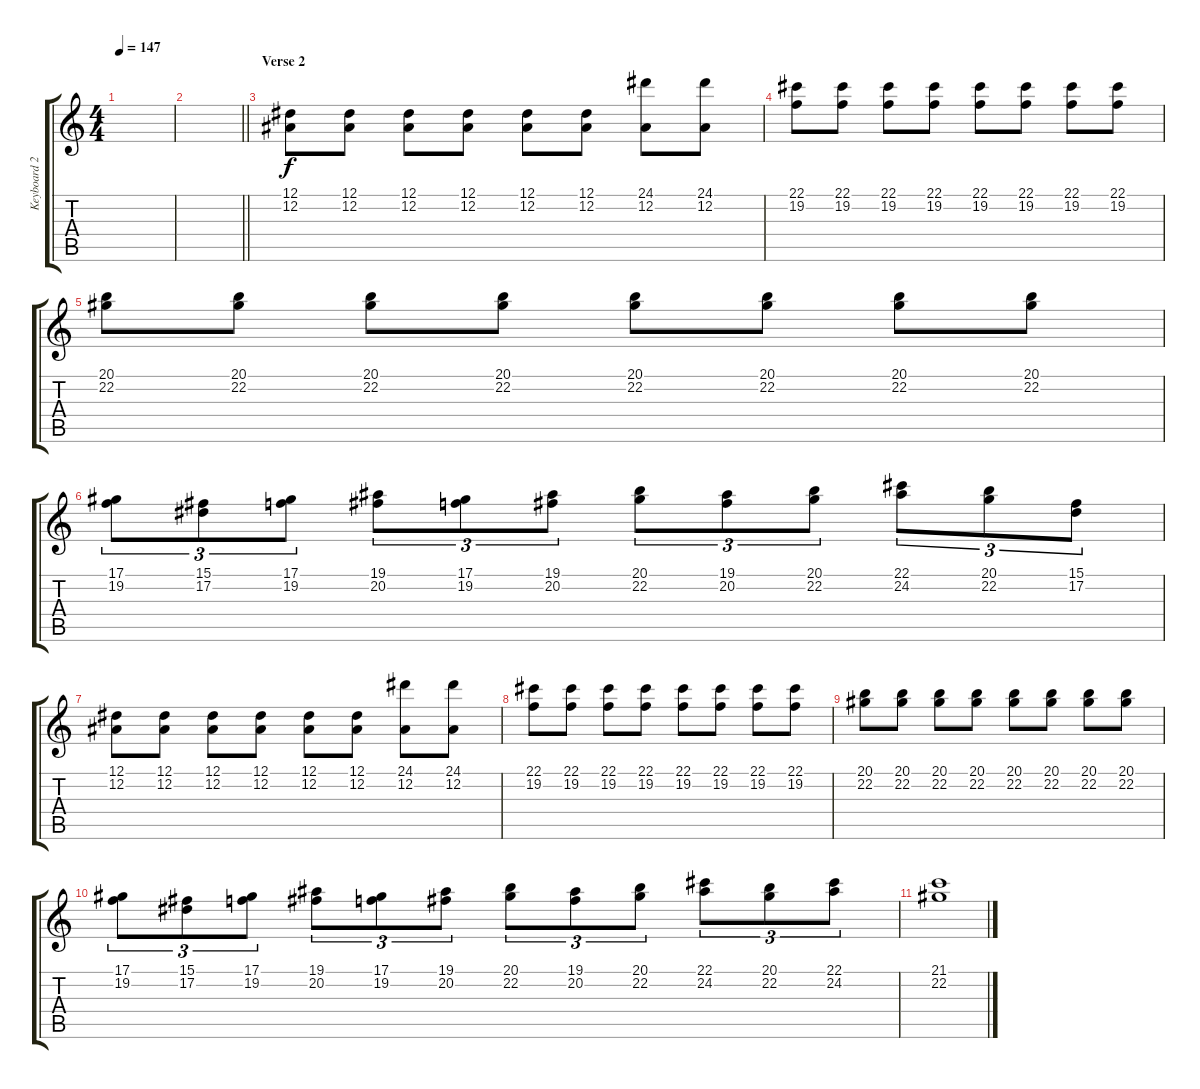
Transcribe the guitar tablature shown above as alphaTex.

\track ("Keyboard 2" "Keyboard 2") {instrument fiddle}
\staff {score tabs}
\tuning (Eb4 Bb3 Gb3 Db3 Ab2 Eb2) {hide}
\ts (4 4)
\tempo 147
\clef g2
\ks c
|
\barLineRight lightlight
|
\section ("" "Verse 2")
(12.1 12.2).8{instrument orchestralharp} (12.1 12.2).8 (12.1 12.2).8 (12.1 12.2).8 (12.1 12.2).8 (12.1 12.2).8 (24.1 12.2).8 (24.1 12.2).8 |
(22.1 19.2).8 (22.1 19.2).8 (22.1 19.2).8 (22.1 19.2).8 (22.1 19.2).8 (22.1 19.2).8 (22.1 19.2).8 (22.1 19.2).8 |
(20.1 22.2).8 (20.1 22.2).8 (20.1 22.2).8 (20.1 22.2).8 (20.1 22.2).8 (20.1 22.2).8 (20.1 22.2).8 (20.1 22.2).8 |
(17.1 19.2).8{tu (3 2)} (15.1 17.2).8{tu (3 2)} (17.1 19.2).8{tu (3 2)} (19.1 20.2).8{tu (3 2)} (17.1 19.2).8{tu (3 2)} (19.1 20.2).8{tu (3 2)} (20.1 22.2).8{tu (3 2)} (19.1 20.2).8{tu (3 2)} (20.1 22.2).8{tu (3 2)} (22.1 24.2).8{tu (3 2)} (20.1 22.2).8{tu (3 2)} (15.1 17.2).8{tu (3 2)} |
(12.1 12.2).8 (12.1 12.2).8 (12.1 12.2).8 (12.1 12.2).8 (12.1 12.2).8 (12.1 12.2).8 (24.1 12.2).8 (24.1 12.2).8 |
(22.1 19.2).8 (22.1 19.2).8 (22.1 19.2).8 (22.1 19.2).8 (22.1 19.2).8 (22.1 19.2).8 (22.1 19.2).8 (22.1 19.2).8 |
(20.1 22.2).8 (20.1 22.2).8 (20.1 22.2).8 (20.1 22.2).8 (20.1 22.2).8 (20.1 22.2).8 (20.1 22.2).8 (20.1 22.2).8 |
(17.1 19.2).8{tu (3 2)} (15.1 17.2).8{tu (3 2)} (17.1 19.2).8{tu (3 2)} (19.1 20.2).8{tu (3 2)} (17.1 19.2).8{tu (3 2)} (19.1 20.2).8{tu (3 2)} (20.1 22.2).8{tu (3 2)} (19.1 20.2).8{tu (3 2)} (20.1 22.2).8{tu (3 2)} (22.1 24.2).8{tu (3 2)} (20.1 22.2).8{tu (3 2)} (22.1 24.2).8{tu (3 2)} |
(21.1 22.2).1
